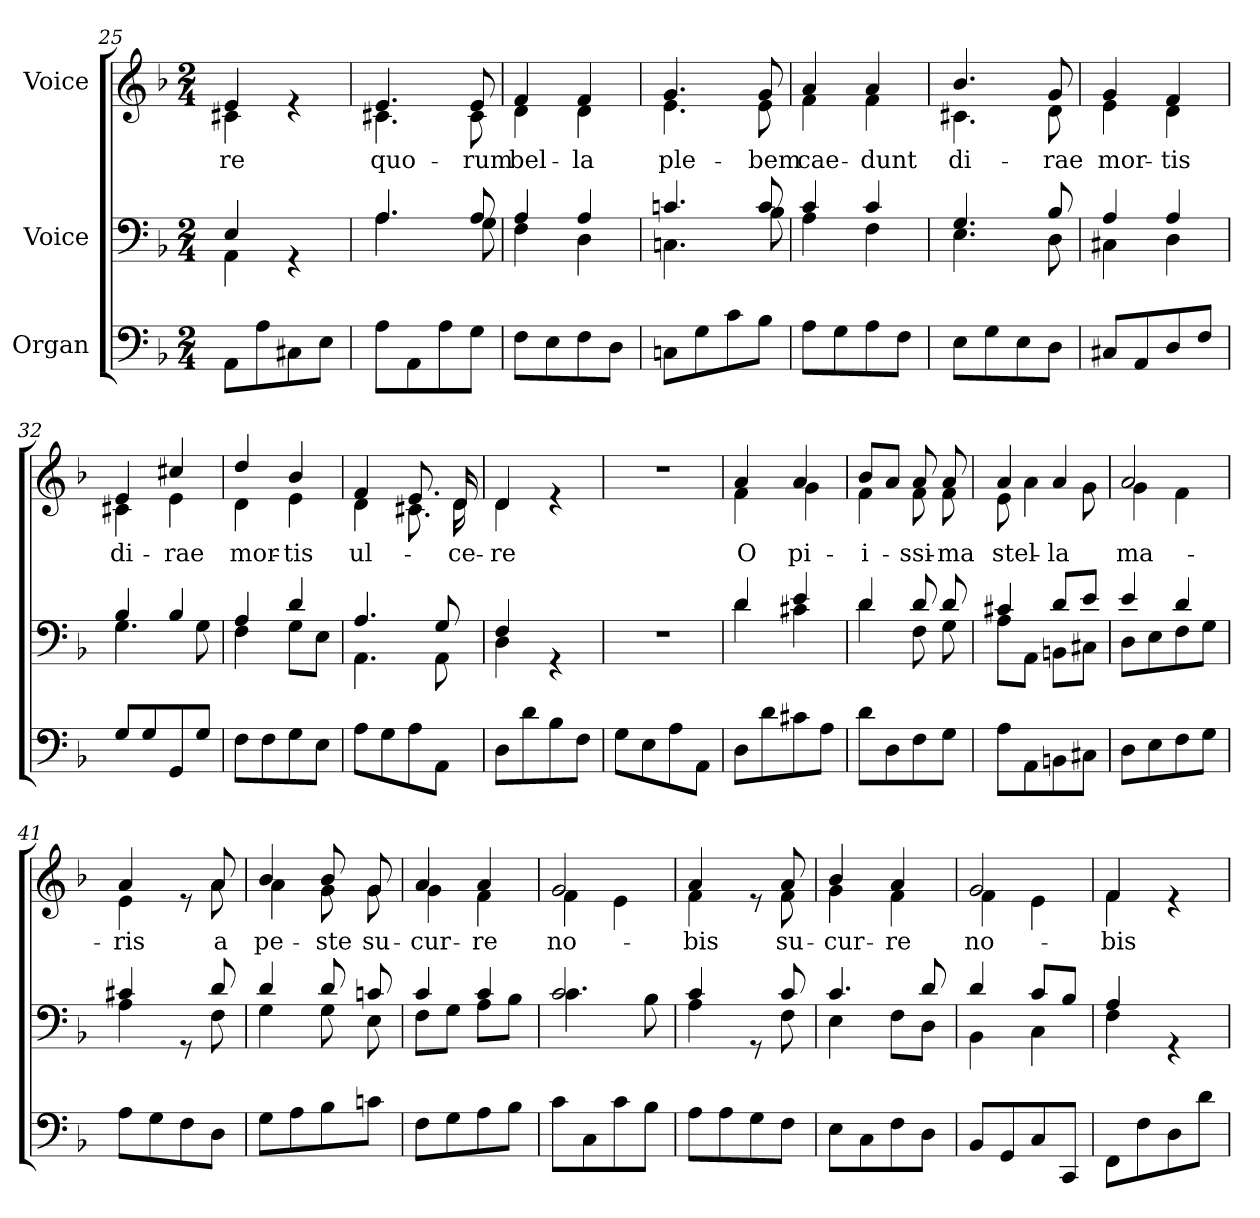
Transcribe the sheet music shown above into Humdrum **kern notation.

**kern	**kern	**kern	**text
*part3	*part2	*part1	*part1
*staff3	*staff2	*staff1	*staff1
*I"Organ	*I"Voice	*I"Voice	*
*clefF4	*clefF4	*clefG2	*
*k[b-]	*k[b-]	*k[b-]	*
*M2/4	*M2/4	*M2/4	*
=25	=25	=25	=25
*	*^	*	*
!	!	!	!	!LO:LY:b
*	*	*	*^	*
8AA\L	4E/	4AA\	4e/	4c#X\	-re
8A\	.	.	.	.	.
8C#X\	4rGG	4ryy	4re	4ryy	.
8E\J	.	.	.	.	.
=26	=26	=26	=26	=26	=26
!	!	!	!	!	!LO:LY:b
8A\L	4.A/	4.A\	4.e/	4.c#X\	quo-
8AA\	.	.	.	.	.
8A\	.	.	.	.	.
!	!	!	!	!	!LO:LY:b
8G\J	8A/	8G\	8e/	8c#\	-rum
=27	=27	=27	=27	=27	=27
!	!	!	!	!	!LO:LY:b
8F\L	4A/	4F\	4f/	4d\	bel-
8E\	.	.	.	.	.
!	!	!	!	!	!LO:LY:b
8F\	4A/	4D\	4f/	4d\	-la
8D\J	.	.	.	.	.
!!LO:LB:g=z	!!
=28	=28	=28	=28	=28	=28
!	!	!	!	!	!LO:LY:b
8Cn\L	4.cn/	4.Cn\	4.g/	4.e\	ple-
8G\	.	.	.	.	.
8c\	.	.	.	.	.
!	!	!	!	!	!LO:LY:b
8B-\J	8c/	8B-\	8g/	8e\	-bem
=29	=29	=29	=29	=29	=29
!	!	!	!	!	!LO:LY:b
8A\L	4c/	4A\	4a/	4f\	cae-
8G\	.	.	.	.	.
!	!	!	!	!	!LO:LY:b
8A\	4c/	4F\	4a/	4f\	-dunt
8F\J	.	.	.	.	.
=30	=30	=30	=30	=30	=30
!	!	!	!	!	!LO:LY:b
8E\L	4.G/	4.E\	4.b-/	4.c#X\	di-
8G\	.	.	.	.	.
8E\	.	.	.	.	.
!	!	!	!	!	!LO:LY:b
8D\J	8B-/	8D\	8g/	8d\	-rae
=31	=31	=31	=31	=31	=31
!	!	!	!	!	!LO:LY:b
8C#X/L	4A/	4C#X\	4g/	4e\	mor-
8AA/	.	.	.	.	.
!	!	!	!	!	!LO:LY:b
8D/	4A/	4D\	4f/	4d\	-tis
8F/J	.	.	.	.	.
=32	=32	=32	=32	=32	=32
!	!	!	!	!	!LO:LY:b
8G/L	4B-/	4.G\	4e/	4c#X\	di-
8G/	.	.	.	.	.
!	!	!	!	!	!LO:LY:b
8GG/	4B-/	.	4cc#X/	4e\	-rae
8G/J	.	8G\	.	.	.
=33	=33	=33	=33	=33	=33
!	!	!	!	!	!LO:LY:b
8F\L	4A/	4F\	4dd/	4d\	mor-
8F\	.	.	.	.	.
!	!	!	!	!	!LO:LY:b
8G\	4d/	8G\L	4b-/	4e\	-tis
8E\J	.	8E\J	.	.	.
=34	=34	=34	=34	=34	=34
!	!	!	!	!	!LO:LY:b
8A\L	4.A/	4.AA\	4f/	4d\	ul-
8G\	.	.	.	.	.
8A\	.	.	8.e/	8.c#X\	.
8AA\J	8G/	8AA\	.	.	.
!	!	!	!	!	!LO:LY:b
.	.	.	16d/	16d\	-ce-
=35	=35	=35	=35	=35	=35
!	!	!	!	!	!LO:LY:b
8D\L	4F/	4D\	4d/	4d\	-re
8d\	.	.	.	.	.
8B-\	4rGG	4ryy	4re	4ryy	.
8F\J	.	.	.	.	.
*	*v	*v	*	*	*
*	*	*v	*v	*
=36	=36	=36	=36
8G\L	2r	2r	.
8E\	.	.	.
8A\	.	.	.
8AA\J	.	.	.
!!LO:PB:g=z
=37	=37	=37	=37
*	*^	*	*
!	!	!	!	!LO:LY:b
*	*	*	*^	*
8D\L	4d/	4d\	4a/	4f\	O
8d\	.	.	.	.	.
!	!	!	!	!	!LO:LY:b
8c#X\	4e/	4c#X\	4a/	4g\	pi-
8A\J	.	.	.	.	.
=38	=38	=38	=38	=38	=38
!	!	!	!	!	!LO:LY:b
8d\L	4d/	4d\	8b-/L	4f\	-i-
8D\	.	.	8a/J	.	.
!	!	!	!	!	!LO:LY:b
8F\	8d/	8F\	8a/	8f\	-ssi-
!	!	!	!	!	!LO:LY:b
8G\J	8d/	8G\	8a/	8f\	-ma
=39	=39	=39	=39	=39	=39
!	!	!	!	!	!LO:LY:b
8A\L	4c#X/	8A\L	4a/	8e\	stel-
8AA\	.	8AA\J	.	4a\	.
!	!	!	!	!	!LO:LY:b
8BBn\	8d/L	8BBn\L	4a/	.	-la
8C#X\J	8e/J	8C#X\J	.	8g\	.
=40	=40	=40	=40	=40	=40
!	!	!	!	!	!LO:LY:b
8D\L	4e/	8D\L	2a/	4g\	ma-
8E\	.	8E\	.	.	.
8F\	4d/	8F\	.	4f\	.
8G\J	.	8G\J	.	.	.
=41	=41	=41	=41	=41	=41
!	!	!	!	!	!LO:LY:b
8A\L	4c#X/	4A\	4a/	4e\	-ris
8G\	.	.	.	.	.
8F\	8rGG	8ryy	8re	8ryy	.
!	!	!	!	!	!LO:LY:b
8D\J	8d/	8F\	8a/	8a\	a
=42	=42	=42	=42	=42	=42
!	!	!	!	!	!LO:LY:b
8G\L	4d/	4G\	4b-/	4a\	pe-
8A\	.	.	.	.	.
!	!	!	!	!	!LO:LY:b
8B-\	8d/	8G\	8b-/	8g\	-ste
!	!	!	!	!	!LO:LY:b
8cn\J	8cn/	8E\	8g/	8g\	su-
=43	=43	=43	=43	=43	=43
!	!	!	!	!	!LO:LY:b
8F\L	4c/	8F\L	4a/	4g\	-cur-
8G\	.	8G\J	.	.	.
!	!	!	!	!	!LO:LY:b
8A\	4c/	8A\L	4a/	4f\	-re
8B-\J	.	8B-\J	.	.	.
=44	=44	=44	=44	=44	=44
!	!	!	!	!	!LO:LY:b
8c\L	2c/	4.c\	2g/	4f\	no-
8C\	.	.	.	.	.
8c\	.	.	.	4e\	.
8B-\J	.	8B-\	.	.	.
=45	=45	=45	=45	=45	=45
!	!	!	!	!	!LO:LY:b
8A\L	4c/	4A\	4a/	4f\	-bis
8A\	.	.	.	.	.
8G\	8rGG	8ryy	8re	8ryy	.
!	!	!	!	!	!LO:LY:b
8F\J	8c/	8F\	8a/	8f\	su-
!!LO:LB:g=z	!!
=46	=46	=46	=46	=46	=46
!	!	!	!	!	!LO:LY:b
8E\L	4.c/	4E\	4b-/	4g\	-cur-
8C\	.	.	.	.	.
!	!	!	!	!	!LO:LY:b
8F\	.	8F\L	4a/	4f\	-re
8D\J	8d/	8D\J	.	.	.
=47	=47	=47	=47	=47	=47
!	!	!	!	!	!LO:LY:b
8BB-/L	4d/	4BB-\	2g/	4f\	no-
8GG/	.	.	.	.	.
8C/	8c/L	4C\	.	4e\	.
8CC/J	8B-/J	.	.	.	.
=48	=48	=48	=48	=48	=48
!	!	!	!	!	!LO:LY:b
8FF\L	4A/	4F\	4f/	4f\	-bis
8F\	.	.	.	.	.
8D\	4rGG	4ryy	4re	4ryy	.
8d\J	.	.	.	.	.
*	*v	*v	*	*	*
*	*	*v	*v	*
=	=	=	=
*-	*-	*-	*-
